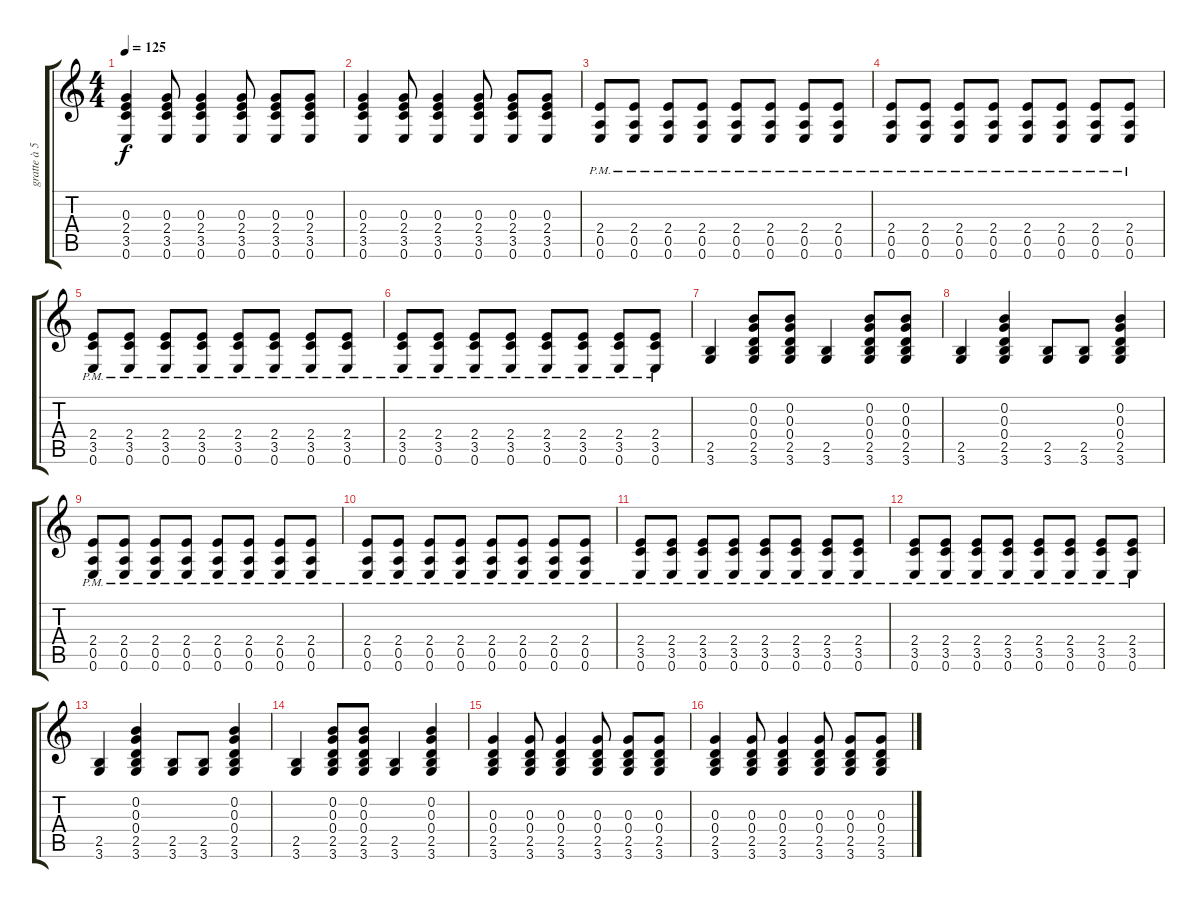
\track ("gratte à 500 balles" "gratte à 5") {instrument acousticguitarsteel}
\staff {score tabs}
\tuning (E4 B3 G3 D3 A2 E2) {hide}
\ts (4 4)
\tempo 125
\clef g2
\ks c
(0.3 2.4 3.5 0.6).4{dy f} (0.3 2.4 3.5 0.6).8 (0.3 2.4 3.5 0.6).4 (0.3 2.4 3.5 0.6).8 (0.3 2.4 3.5 0.6).8 (0.3 2.4 3.5 0.6).8 |
(0.3 2.4 3.5 0.6).4 (0.3 2.4 3.5 0.6).8 (0.3 2.4 3.5 0.6).4 (0.3 2.4 3.5 0.6).8 (0.3 2.4 3.5 0.6).8 (0.3 2.4 3.5 0.6).8 |
(2.4{pm} 0.5{pm} 0.6{pm}).8 (2.4{pm} 0.5{pm} 0.6{pm}).8 (2.4{pm} 0.5{pm} 0.6{pm}).8 (2.4{pm} 0.5{pm} 0.6{pm}).8 (2.4{pm} 0.5{pm} 0.6{pm}).8 (2.4{pm} 0.5{pm} 0.6{pm}).8 (2.4{pm} 0.5{pm} 0.6{pm}).8 (2.4{pm} 0.5{pm} 0.6).8 |
(2.4{pm} 0.5{pm} 0.6{pm}).8 (2.4{pm} 0.5{pm} 0.6{pm}).8 (2.4{pm} 0.5{pm} 0.6{pm}).8 (2.4{pm} 0.5{pm} 0.6{pm}).8 (2.4{pm} 0.5{pm} 0.6{pm}).8 (2.4{pm} 0.5{pm} 0.6{pm}).8 (2.4{pm} 0.5{pm} 0.6{pm}).8 (2.4{pm} 0.5 0.6).8 |
(2.4{pm} 3.5{pm} 0.6{pm}).8 (2.4{pm} 3.5{pm} 0.6{pm}).8 (2.4{pm} 3.5{pm} 0.6{pm}).8 (2.4{pm} 3.5{pm} 0.6{pm}).8 (2.4{pm} 3.5{pm} 0.6{pm}).8 (2.4{pm} 3.5{pm} 0.6{pm}).8 (2.4{pm} 3.5{pm} 0.6{pm}).8 (2.4{pm} 3.5{pm} 0.6{pm}).8 |
(2.4{pm} 3.5{pm} 0.6{pm}).8 (2.4{pm} 3.5{pm} 0.6{pm}).8 (2.4{pm} 3.5{pm} 0.6{pm}).8 (2.4{pm} 3.5{pm} 0.6{pm}).8 (2.4{pm} 3.5{pm} 0.6{pm}).8 (2.4{pm} 3.5{pm} 0.6{pm}).8 (2.4{pm} 3.5{pm} 0.6{pm}).8 (2.4{pm} 3.5{pm} 0.6{pm}).8 |
(2.5 3.6).4 (0.2 0.3 0.4 2.5 3.6).8 (0.2 0.3 0.4 2.5 3.6).8 (2.5 3.6).4 (0.2 0.3 0.4 2.5 3.6).8 (0.2 0.3 0.4 2.5 3.6).8 |
(2.5 3.6).4 (0.2 0.3 0.4 2.5 3.6).4 (2.5 3.6).8 (2.5 3.6).8 (0.2 0.3 0.4 2.5 3.6).4 |
(2.4{pm} 0.5{pm} 0.6{pm}).8 (2.4{pm} 0.5{pm} 0.6{pm}).8 (2.4{pm} 0.5{pm} 0.6{pm}).8 (2.4{pm} 0.5{pm} 0.6{pm}).8 (2.4{pm} 0.5{pm} 0.6{pm}).8 (2.4{pm} 0.5{pm} 0.6{pm}).8 (2.4{pm} 0.5{pm} 0.6{pm}).8 (2.4{pm} 0.5{pm} 0.6).8 |
(2.4{pm} 0.5{pm} 0.6{pm}).8 (2.4{pm} 0.5{pm} 0.6{pm}).8 (2.4{pm} 0.5{pm} 0.6{pm}).8 (2.4{pm} 0.5{pm} 0.6{pm}).8 (2.4{pm} 0.5{pm} 0.6{pm}).8 (2.4{pm} 0.5{pm} 0.6{pm}).8 (2.4{pm} 0.5{pm} 0.6{pm}).8 (2.4{pm} 0.5 0.6).8 |
(2.4{pm} 3.5{pm} 0.6{pm}).8 (2.4{pm} 3.5{pm} 0.6{pm}).8 (2.4{pm} 3.5{pm} 0.6{pm}).8 (2.4{pm} 3.5{pm} 0.6{pm}).8 (2.4{pm} 3.5{pm} 0.6{pm}).8 (2.4{pm} 3.5{pm} 0.6{pm}).8 (2.4{pm} 3.5{pm} 0.6{pm}).8 (2.4{pm} 3.5{pm} 0.6{pm}).8 |
(2.4{pm} 3.5{pm} 0.6{pm}).8 (2.4{pm} 3.5{pm} 0.6{pm}).8 (2.4{pm} 3.5{pm} 0.6{pm}).8 (2.4{pm} 3.5{pm} 0.6{pm}).8 (2.4{pm} 3.5{pm} 0.6{pm}).8 (2.4{pm} 3.5{pm} 0.6{pm}).8 (2.4{pm} 3.5{pm} 0.6{pm}).8 (2.4{pm} 3.5{pm} 0.6{pm}).8 |
(2.5 3.6).4 (0.2 0.3 0.4 2.5 3.6).4 (2.5 3.6).8 (2.5 3.6).8 (0.2 0.3 0.4 2.5 3.6).4 |
(2.5 3.6).4 (0.2 0.3 0.4 2.5 3.6).8 (0.2 0.3 0.4 2.5 3.6).8 (2.5 3.6).4 (0.2 0.3 0.4 2.5 3.6).4 |
(0.3 0.4 2.5 3.6).4 (0.3 0.4 2.5 3.6).8 (0.3 0.4 2.5 3.6).4 (0.3 0.4 2.5 3.6).8 (0.3 0.4 2.5 3.6).8 (0.3 0.4 2.5 3.6).8 |
(0.3 0.4 2.5 3.6).4 (0.3 0.4 2.5 3.6).8 (0.3 0.4 2.5 3.6).4 (0.3 0.4 2.5 3.6).8 (0.3 0.4 2.5 3.6).8 (0.3 0.4 2.5 3.6).8
